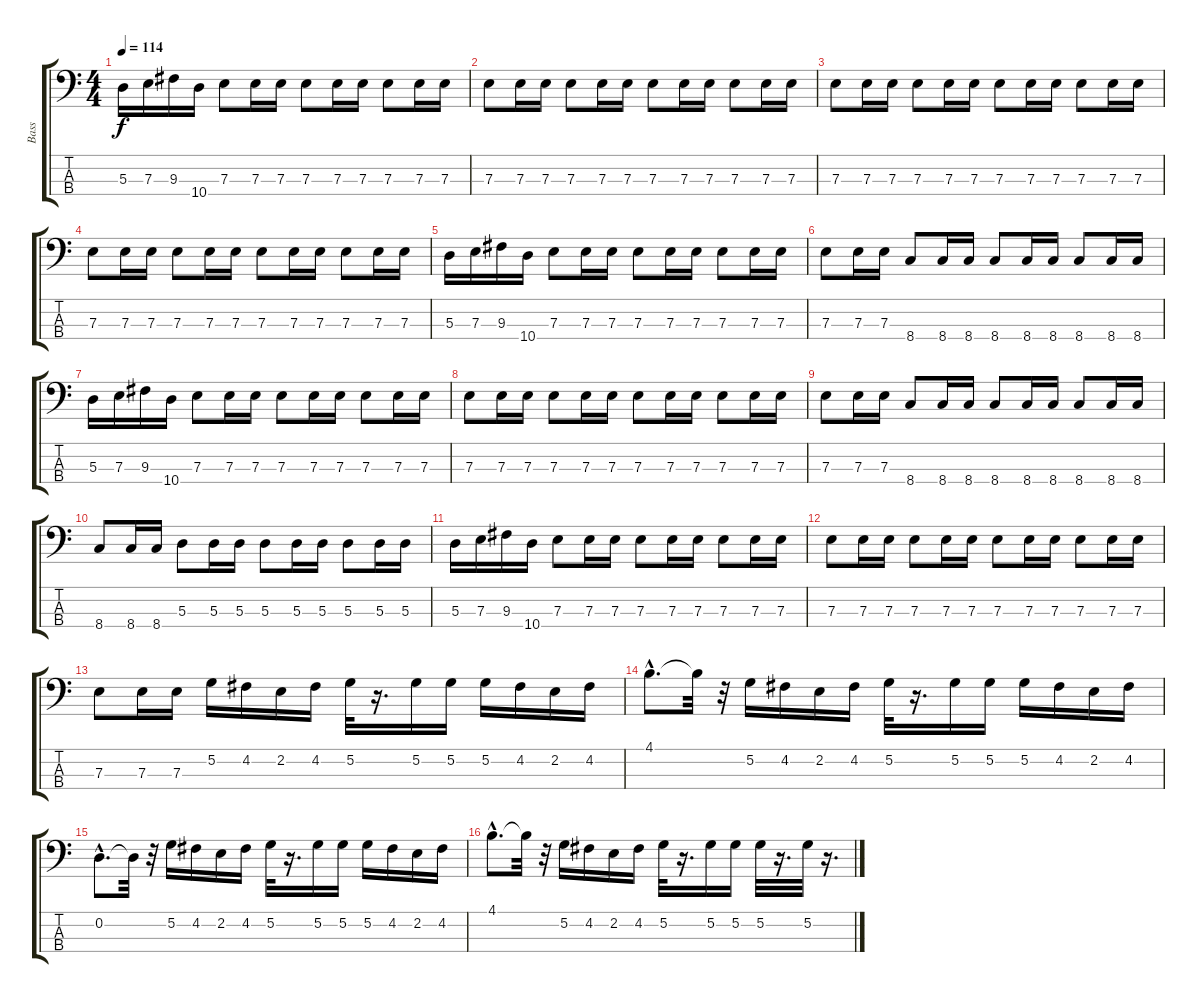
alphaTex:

\track ("Bass" "Bass") {instrument electricbassfinger}
\staff {score tabs}
\tuning (G2 D2 A1 E1) {hide}
\ts (4 4)
\tempo 114
\clef f4
\ks c
5.3.16{dy f} 7.3.16 9.3.16 10.4.16 7.3.8 7.3.16 7.3.16 7.3.8 7.3.16 7.3.16 7.3.8 7.3.16 7.3.16 |
7.3.8 7.3.16 7.3.16 7.3.8 7.3.16 7.3.16 7.3.8 7.3.16 7.3.16 7.3.8 7.3.16 7.3.16 |
7.3.8 7.3.16 7.3.16 7.3.8 7.3.16 7.3.16 7.3.8 7.3.16 7.3.16 7.3.8 7.3.16 7.3.16 |
7.3.8 7.3.16 7.3.16 7.3.8 7.3.16 7.3.16 7.3.8 7.3.16 7.3.16 7.3.8 7.3.16 7.3.16 |
5.3.16 7.3.16 9.3.16 10.4.16 7.3.8 7.3.16 7.3.16 7.3.8 7.3.16 7.3.16 7.3.8 7.3.16 7.3.16 |
7.3.8 7.3.16 7.3.16 8.4.8 8.4.16 8.4.16 8.4.8 8.4.16 8.4.16 8.4.8 8.4.16 8.4.16 |
5.3.16 7.3.16 9.3.16 10.4.16 7.3.8 7.3.16 7.3.16 7.3.8 7.3.16 7.3.16 7.3.8 7.3.16 7.3.16 |
7.3.8 7.3.16 7.3.16 7.3.8 7.3.16 7.3.16 7.3.8 7.3.16 7.3.16 7.3.8 7.3.16 7.3.16 |
7.3.8 7.3.16 7.3.16 8.4.8 8.4.16 8.4.16 8.4.8 8.4.16 8.4.16 8.4.8 8.4.16 8.4.16 |
8.4.8 8.4.16 8.4.16 5.3.8 5.3.16 5.3.16 5.3.8 5.3.16 5.3.16 5.3.8 5.3.16 5.3.16 |
5.3.16 7.3.16 9.3.16 10.4.16 7.3.8 7.3.16 7.3.16 7.3.8 7.3.16 7.3.16 7.3.8 7.3.16 7.3.16 |
7.3.8 7.3.16 7.3.16 7.3.8 7.3.16 7.3.16 7.3.8 7.3.16 7.3.16 7.3.8 7.3.16 7.3.16 |
7.3.8 7.3.16 7.3.16 5.2.16 4.2.16 2.2.16 4.2.16 5.2.32 r.16{d} 5.2.16 5.2.16 5.2.16 4.2.16 2.2.16 4.2.16 |
4.1{hac}.8{d} 4.1{t}.32 r.32 5.2.16 4.2.16 2.2.16 4.2.16 5.2.32 r.16{d} 5.2.16 5.2.16 5.2.16 4.2.16 2.2.16 4.2.16 |
0.2{hac}.8{d} 0.2{t}.32 r.32 5.2.16 4.2.16 2.2.16 4.2.16 5.2.32 r.16{d} 5.2.16 5.2.16 5.2.16 4.2.16 2.2.16 4.2.16 |
4.1{hac}.8{d} 4.1{t}.32 r.32 5.2.16 4.2.16 2.2.16 4.2.16 5.2.32 r.16{d} 5.2.16 5.2.16 5.2.32 r.16{d} 5.2.32 r.16{d}
